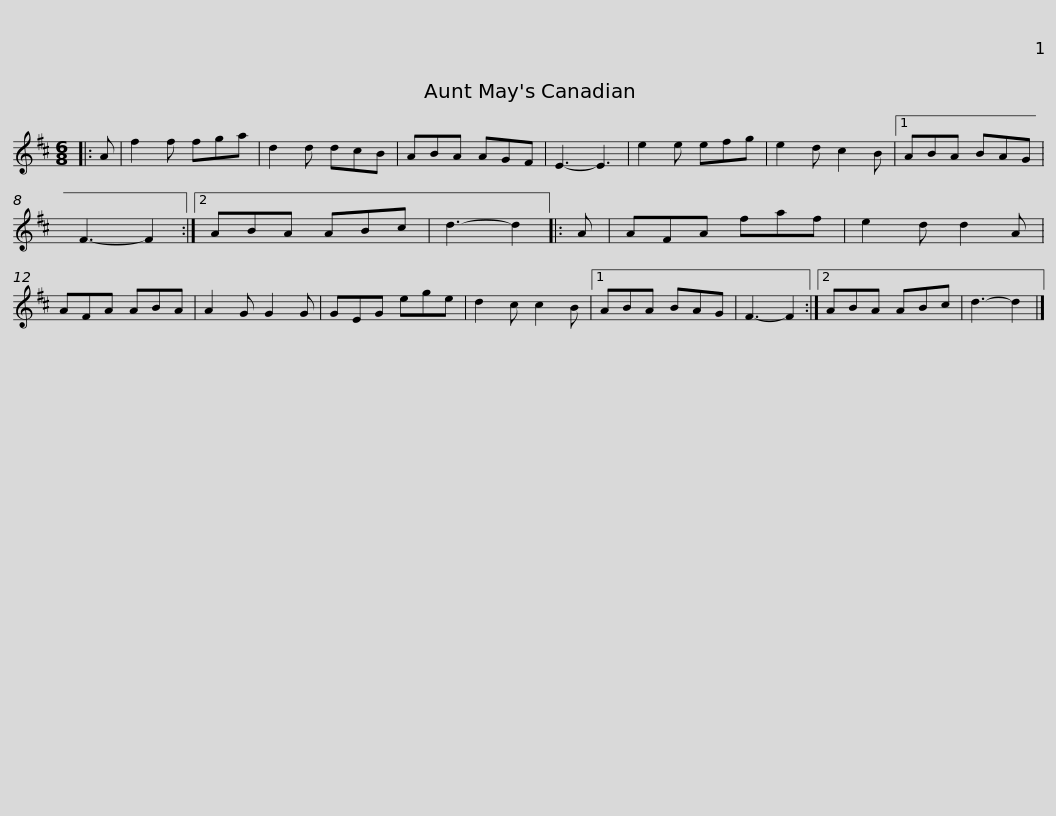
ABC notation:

X:1
L:1/8
M:6/8
I:linebreak $
K:D
V:1 treble
V:1
|: A | f2 f fga | d2 d dcB | ABA AGF | E3- E3 | %5
 e2 e efg | e2 d c2 B |1 ABA BAG | F3- F2 :|2$ ABA ABc | %10
 d3- d2 |: A | AFA faf | e2 d d2 A | AFA ABA | %15
 A2 G G2 G | GEG ege | d2 c c2 B |1$ ABA BAG | F3- F2 :|2 %20
 ABA ABc | d3- d2 |] %22
